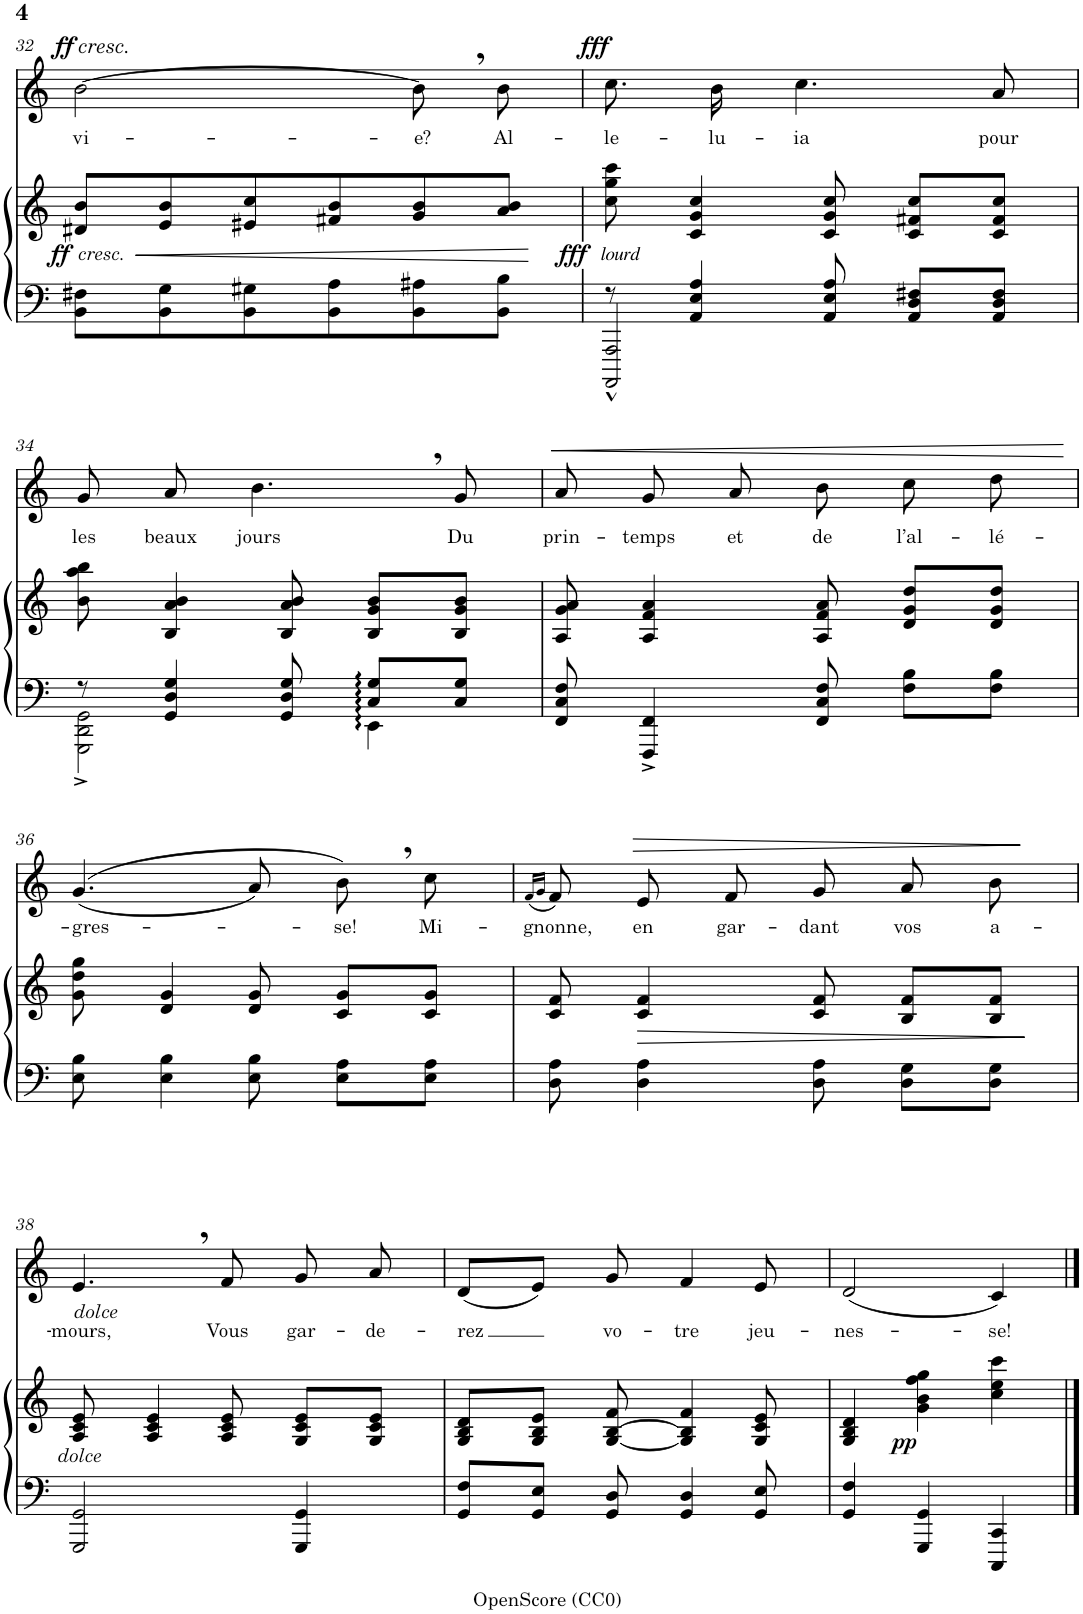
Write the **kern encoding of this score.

**kern	**kern	**dynam	**kern	**text	**dynam
*part2	*part2	*part2	*part1	*part1	*part1
*staff3	*staff2	*staff2/3	*staff1	*staff1	*staff1
*I"Piano	*	*	*I"Chant Voice	*	*
*I'Pno	*	*	*	*	*
!!LO:PB:g=z
*clefF4	*clefG2	*	*clefG2	*	*
*k[]	*k[]	*	*k[]	*	*
*M3/4	*M3/4	*	*M3/4	*	*
=32	=32	=32	=32	=32	=32
!	!	!	!LO:TX:a:i:t=cresc.	!	!
!	!LO:TX:b:i:t=cresc.	!	!	!	!
!	!	!LO:HP:b	!	!LO:LY:b	!
!	!	!LO:DY:n=1:b	!	!	!LO:DY:a
8BB\ 8F#X\L	8d#X/ 8b/L	< ff	[2b\	vi-	ff
8BB\ 8G\	8e/ 8b/	.	.	.	.
8BB\ 8G#X\	8e#X/ 8cc/	.	.	.	.
8BB\ 8A\	8f#X/ 8b/	.	.	.	.
!	!	!	!	!LO:LY:b	!
8BB\ 8A#X\	8g/ 8b/	.	8b'~,\]	-e?	.
!	!	!	!	!LO:LY:b	!
8BB\ 8B\J	8a/ 8b/J	.	8b\	Al-	.
.	.	[	.	.	.
=33	=33	=33	=33	=33	=33
*^	*	*	*	*	*
!	!	!	!LO:DY:b	!	!LO:LY:b	!
!	!	!	!LO:DY:n=1:b	!	!	!LO:DY:a
8r	2AAAA/^^ 2AAA/^^	8cc\ 8gg\ 8ccc\	fff other-dynamics	8.cc\	-le-	fff
4AA/ 4E/ 4A/	.	4c/ 4g/ 4cc/	.	.	.	.
!	!	!	!	!	!LO:LY:b	!
.	.	.	.	16b\	-lu-	.
!	!	!	!	!	!LO:LY:b	!
.	.	.	.	4.cc\	-ia	.
8AA/ 8E/ 8A/	.	8c/ 8g/ 8cc/	.	.	.	.
8AA/ 8D/ 8F#X/L	4ryy	8c/ 8f#X/ 8cc/L	.	.	.	.
!	!	!	!	!	!LO:LY:b	!
8AA/ 8D/ 8F#/J	.	8c/ 8f#/ 8cc/J	.	8a/	pour	.
!!LO:LB:g=z
=34	=34	=34	=34	=34	=34	=34
!	!	!	!	!	!LO:LY:b	!
8r	2GGG\^ 2DD\^ 2GG\^	8b\ 8aa\ 8bb\	.	8g/	les	.
!	!	!	!	!	!LO:LY:b	!
4GG/ 4D/ 4G/	.	4B/ 4a/ 4b/	.	8a/	beaux	.
!	!	!	!	!	!LO:LY:b	!
.	.	.	.	4.b'~,\	jours	.
8GG/ 8D/ 8G/	.	8B/ 8a/ 8b/	.	.	.	.
8C/: 8G/:L	4EE\	8B/ 8g/ 8b/L	.	.	.	.
!	!	!	!	!	!LO:LY:b	!
8C/ 8G/J	.	8B/ 8g/ 8b/J	.	8g/	Du	.
*v	*v	*	*	*	*	*
=35	=35	=35	=35	=35	=35
!	!	!	!	!LO:LY:b	!LO:HP:b
8FF/ 8C/ 8F/	8A/ 8g/ 8a/	.	8a/	prin-	<
!	!	!	!	!LO:LY:b	!
4FFF/^ 4FF/^	4A/ 4f/ 4a/	.	8g/	-temps	.
!	!	!	!	!LO:LY:b	!
.	.	.	8a/	et	.
!	!	!	!	!LO:LY:b	!
8FF/ 8C/ 8F/	8A/ 8f/ 8a/	.	8b\	de	.
!	!	!	!	!LO:LY:b	!
8F\ 8B\L	8d/ 8g/ 8dd/L	.	8cc\	l’al-	.
!	!	!	!	!LO:LY:b	!
8F\ 8B\J	8d/ 8g/ 8dd/J	.	8dd\	-lé-	.
.	.	.	.	.	[
!!LO:LB:g=z
=36	=36	=36	=36	=36	=36
!	!	!	!	!LO:LY:b	!
8E\ 8B\	8g\ 8dd\ 8gg\	.	((4.g/	-gres-	.
4E\ 4B\	4d/ 4g/	.	.	.	.
8E\ 8B\	8d/ 8g/	.	8a/)	.	.
!	!	!	!	!LO:LY:b	!
8E\ 8A\L	8c/ 8g/L	.	8b'~,\)	-se!	.
!	!	!	!	!LO:LY:b	!
8E\ 8A\J	8c/ 8g/J	.	8cc\	Mi-	.
=37	=37	=37	=37	=37	=37
.	.	.	(16qf/LL	.	.
.	.	.	16qg/JJ	.	.
!	!	!	!	!LO:LY:b	!
8D\ 8A\	8c/ 8f/	.	8f/)	-gnonne,	.
!	!	!LO:HP:b	!	!LO:LY:b	!LO:HP:b
4D\ 4A\	4c/ 4f/	>	8e/	en	>
!	!	!	!	!LO:LY:b	!
.	.	.	8f/	gar-	.
!	!	!	!	!LO:LY:b	!
8D\ 8A\	8c/ 8f/	.	8g/	-dant	.
!	!	!	!	!LO:LY:b	!
8D\ 8G\L	8B/ 8f/L	.	8a/	vos	.
!	!	!	!	!LO:LY:b	!
8D\ 8G\J	8B/ 8f/J	.	8b\	a-	.
.	.	]	.	.	]
!!LO:LB:g=z
=38	=38	=38	=38	=38	=38
!	!	!	!LO:TX:b:i:t=dolce	!	!
!	!LO:TX:b:i:t=dolce	!	!	!	!
!	!	!	!	!LO:LY:b	!
2GGG/ 2GG/	8A/ 8c/ 8e/	.	4.e'~,/	-mours,	.
.	4A/ 4c/ 4e/	.	.	.	.
!	!	!	!	!LO:LY:b	!
.	8A/ 8c/ 8e/	.	8f/	Vous	.
!	!	!	!	!LO:LY:b	!
4GGG/ 4GG/	8G/ 8c/ 8e/L	.	8g/	gar-	.
!	!	!	!	!LO:LY:b	!
.	8G/ 8c/ 8e/J	.	8a/	-de-	.
=39	=39	=39	=39	=39	=39
!	!	!	!	!LO:LY:b	!
8GG/ 8F/L	8G/ 8B/ 8d/L	.	(8d/L	-rez	.
8GG/ 8E/J	8G/ 8B/ 8e/J	.	8e/J)	.	.
!	!	!	!	!LO:LY:b	!
8GG/ 8D/	[8G/ [8B/ 8f/	.	8g/	vo-	.
!	!	!	!	!LO:LY:b	!
4GG/ 4D/	4G/] 4B/] 4f/	.	4f/	-tre	.
!	!	!	!	!LO:LY:b	!
8GG/ 8E/	8G/ 8c/ 8e/	.	8e/	jeu-	.
=40	=40	=40	=40	=40	=40
!	!	!	!	!LO:LY:b	!
4GG/ 4F/	4G/ 4B/ 4d/	.	(2d/	-nes-	.
!	!	!LO:DY:b	!	!	!
4GGG/ 4GG/	4g\ 4b\ 4ff\ 4gg\	pp	.	.	.
!	!	!	!	!LO:LY:b	!
4CCC/ 4CC/	4cc\ 4ee\ 4ccc\	.	4c/)	-se!	.
==	==	==	==	==	==
*-	*-	*-	*-	*-	*-
